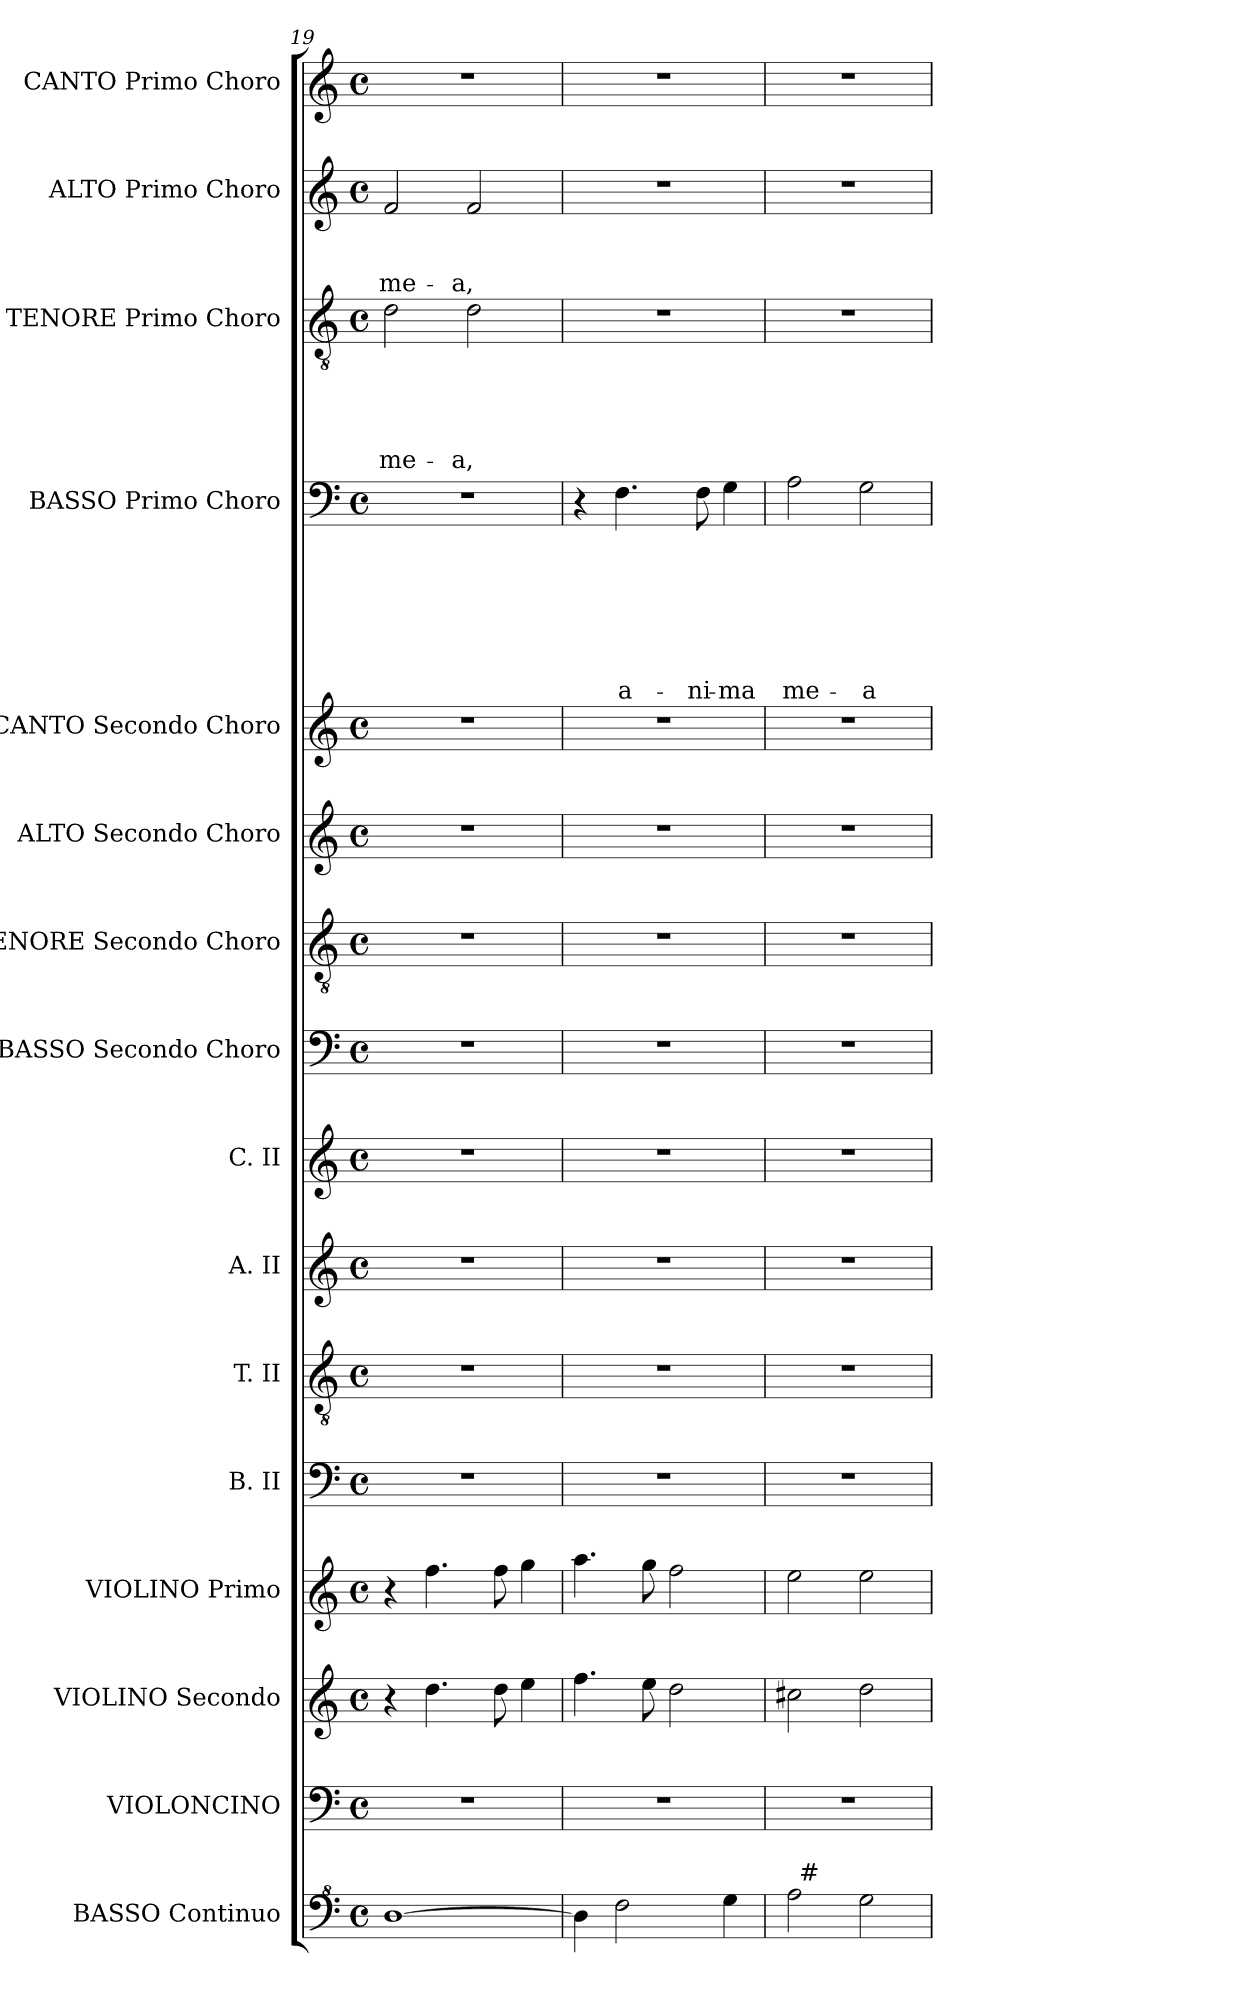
**kern	**kern	**kern	**kern	**kern	**kern	**kern	**kern	**kern	**kern	**kern	**kern	**kern	**text	**text	**text	**text	**text	**text	**text	**kern	**text	**text	**text	**text	**text	**kern	**text	**text	**text	**kern
*part16	*part15	*part14	*part13	*part12	*part11	*part10	*part9	*part8	*part7	*part6	*part5	*part4	*part4	*part4	*part4	*part4	*part4	*part4	*part4	*part3	*part3	*part3	*part3	*part3	*part3	*part2	*part2	*part2	*part2	*part1
*staff16	*staff15	*staff14	*staff13	*staff12	*staff11	*staff10	*staff9	*staff8	*staff7	*staff6	*staff5	*staff4	*staff4	*staff4	*staff4	*staff4	*staff4	*staff4	*staff4	*staff3	*staff3	*staff3	*staff3	*staff3	*staff3	*staff2	*staff2	*staff2	*staff2	*staff1
*I"BASSO Continuo	*I"VIOLONCINO	*I"VIOLINO Secondo	*I"VIOLINO Primo	*I"B. II	*I"T. II	*I"A. II	*I"C. II	*I"BASSO Secondo Choro	*I"TENORE Secondo Choro	*I"ALTO Secondo Choro	*I"CANTO Secondo Choro	*I"BASSO Primo Choro	*	*	*	*	*	*	*	*I"TENORE Primo Choro	*	*	*	*	*	*I"ALTO Primo Choro	*	*	*	*I"CANTO Primo Choro
*I'B. c.	*I'Vc.	*	*I'Vn. I	*I'B. II	*I'T. II	*I'A. II	*I'C. II	*	*I'Ch	*I'Ch	*I'Ch	*I'B. I	*	*	*	*	*	*	*	*I'T. I	*	*	*	*	*	*I'A. I	*	*	*	*I'C. I
*clefF^4	*clefF4	*clefG2	*clefG2	*clefF4	*clefGv2	*clefG2	*clefG2	*clefF4	*clefGv2	*clefG2	*clefG2	*clefF4	*	*	*	*	*	*	*	*clefGv2	*	*	*	*	*	*clefG2	*	*	*	*clefG2
*ITrd7c12	*	*	*	*	*	*	*	*ITrd7c12	*	*	*	*	*	*	*	*	*	*	*	*	*	*	*	*	*	*	*	*	*	*
*k[]	*k[]	*k[]	*k[]	*k[]	*k[]	*k[]	*k[]	*k[]	*k[]	*k[]	*k[]	*k[]	*	*	*	*	*	*	*	*k[]	*	*	*	*	*	*k[]	*	*	*	*k[]
*C:	*C:	*C:	*C:	*C:	*C:	*C:	*C:	*C:	*C:	*C:	*C:	*C:	*	*	*	*	*	*	*	*C:	*	*	*	*	*	*C:	*	*	*	*C:
*M4/4	*M4/4	*M4/4	*M4/4	*M4/4	*M4/4	*M4/4	*M4/4	*M4/4	*M4/4	*M4/4	*M4/4	*M4/4	*	*	*	*	*	*	*	*M4/4	*	*	*	*	*	*M4/4	*	*	*	*M4/4
*met(c)	*met(c)	*met(c)	*met(c)	*met(c)	*met(c)	*met(c)	*met(c)	*met(c)	*met(c)	*met(c)	*met(c)	*met(c)	*	*	*	*	*	*	*	*met(c)	*	*	*	*	*	*met(c)	*	*	*	*met(c)
=19	=19	=19	=19	=19	=19	=19	=19	=19	=19	=19	=19	=19	=19	=19	=19	=19	=19	=19	=19	=19	=19	=19	=19	=19	=19	=19	=19	=19	=19	=19
!	!	!	!	!	!	!	!	!	!	!	!	!	!	!	!	!	!	!	!	!	!	!	!	!	!LO:LY:b	!	!	!	!LO:LY:b	!
[>1D	1r	4r	4r	1r	1r	1r	1r	1r	1r	1r	1r	1r	.	.	.	.	.	.	.	2d\	.	.	.	.	me-	2f/	.	.	me-	1r
.	.	4.dd\	4.ff\	.	.	.	.	.	.	.	.	.	.	.	.	.	.	.	.	.	.	.	.	.	.	.	.	.	.	.
!	!	!	!	!	!	!	!	!	!	!	!	!	!	!	!	!	!	!	!	!	!	!	!	!	!LO:LY:b	!	!	!	!LO:LY:b	!
.	.	.	.	.	.	.	.	.	.	.	.	.	.	.	.	.	.	.	.	2d\	.	.	.	.	-a,	2f/	.	.	-a,	.
.	.	8dd\	8ff\	.	.	.	.	.	.	.	.	.	.	.	.	.	.	.	.	.	.	.	.	.	.	.	.	.	.	.
.	.	4ee\	4gg\	.	.	.	.	.	.	.	.	.	.	.	.	.	.	.	.	.	.	.	.	.	.	.	.	.	.	.
=20	=20	=20	=20	=20	=20	=20	=20	=20	=20	=20	=20	=20	=20	=20	=20	=20	=20	=20	=20	=20	=20	=20	=20	=20	=20	=20	=20	=20	=20	=20
4D\]	1r	4.ff\	4.aa\	1r	1r	1r	1r	1r	1r	1r	1r	4r	.	.	.	.	.	.	.	1r	.	.	.	.	.	1r	.	.	.	1r
!	!	!	!	!	!	!	!	!	!	!	!	!	!	!	!	!	!	!	!LO:LY:b	!	!	!	!	!	!	!	!	!	!	!
2F>\	.	.	.	.	.	.	.	.	.	.	.	4.F\	.	.	.	.	.	.	a-	.	.	.	.	.	.	.	.	.	.	.
.	.	8ee\	8gg\	.	.	.	.	.	.	.	.	.	.	.	.	.	.	.	.	.	.	.	.	.	.	.	.	.	.	.
.	.	2dd\	2ff\	.	.	.	.	.	.	.	.	.	.	.	.	.	.	.	.	.	.	.	.	.	.	.	.	.	.	.
!	!	!	!	!	!	!	!	!	!	!	!	!	!	!	!	!	!	!	!LO:LY:b	!	!	!	!	!	!	!	!	!	!	!
.	.	.	.	.	.	.	.	.	.	.	.	8F\	.	.	.	.	.	.	-ni-	.	.	.	.	.	.	.	.	.	.	.
!	!	!	!	!	!	!	!	!	!	!	!	!	!	!	!	!	!	!	!LO:LY:b:rj	!	!	!	!	!	!	!	!	!	!	!
4G\	.	.	.	.	.	.	.	.	.	.	.	4G\	.	.	.	.	.	.	-ma	.	.	.	.	.	.	.	.	.	.	.
!!LO:PB:g=z
=21	=21	=21	=21	=21	=21	=21	=21	=21	=21	=21	=21	=21	=21	=21	=21	=21	=21	=21	=21	=21	=21	=21	=21	=21	=21	=21	=21	=21	=21	=21
!	!	!	!	!	!	!	!	!	!	!	!	!	!	!	!	!	!	!	!LO:LY:b	!	!	!	!	!	!	!	!	!	!	!
*^	*	*	*	*	*	*	*	*	*	*	*	*	*	*	*	*	*	*	*	*	*	*	*	*	*	*	*	*	*	*
2A\	32ryy	1r	2cc#X\	2ee\	1r	1r	1r	1r	1r	1r	1r	1r	2A\	.	.	.	.	.	.	me-	1r	.	.	.	.	.	1r	.	.	.	1r
!	!LO:TX:a:t=#	!	!	!	!	!	!	!	!	!	!	!	!	!	!	!	!	!	!	!	!	!	!	!	!	!	!	!	!	!	!
.	2ryy	.	.	.	.	.	.	.	.	.	.	.	.	.	.	.	.	.	.	.	.	.	.	.	.	.	.	.	.	.	.
!	!	!	!	!	!	!	!	!	!	!	!	!	!	!	!	!	!	!	!	!LO:LY:b	!	!	!	!	!	!	!	!	!	!	!
2G\	.	.	2dd\	2ee\	.	.	.	.	.	.	.	.	2G\	.	.	.	.	.	.	-a	.	.	.	.	.	.	.	.	.	.	.
.	4...ryy	.	.	.	.	.	.	.	.	.	.	.	.	.	.	.	.	.	.	.	.	.	.	.	.	.	.	.	.	.	.
*v	*v	*	*	*	*	*	*	*	*	*	*	*	*	*	*	*	*	*	*	*	*	*	*	*	*	*	*	*	*	*	*
=	=	=	=	=	=	=	=	=	=	=	=	=	=	=	=	=	=	=	=	=	=	=	=	=	=	=	=	=	=	=
*-	*-	*-	*-	*-	*-	*-	*-	*-	*-	*-	*-	*-	*-	*-	*-	*-	*-	*-	*-	*-	*-	*-	*-	*-	*-	*-	*-	*-	*-	*-
